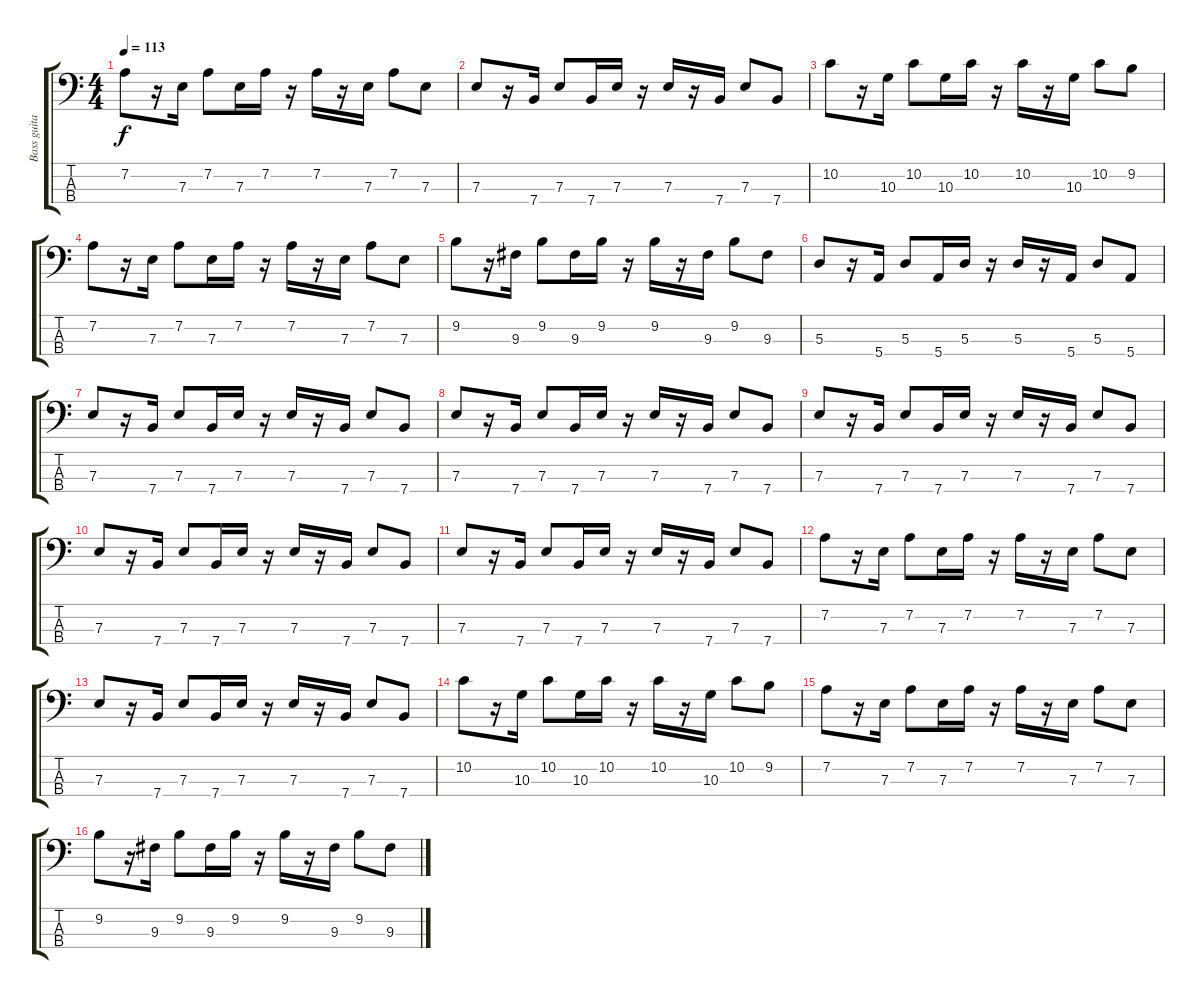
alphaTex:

\track ("Bass guitar" "Bass guita") {instrument electricbassfinger}
\staff {score tabs}
\tuning (G2 D2 A1 E1) {hide}
\ts (4 4)
\tempo 113
\clef f4
\ks c
7.2.8{dy f} r.16 7.3.16 7.2.8 7.3.16 7.2.16 r.16 7.2.16 r.16 7.3.16 7.2.8 7.3.8 |
7.3.8 r.16 7.4.16 7.3.8 7.4.16 7.3.16 r.16 7.3.16 r.16 7.4.16 7.3.8 7.4.8 |
10.2.8 r.16 10.3.16 10.2.8 10.3.16 10.2.16 r.16 10.2.16 r.16 10.3.16 10.2.8 9.2.8 |
7.2.8 r.16 7.3.16 7.2.8 7.3.16 7.2.16 r.16 7.2.16 r.16 7.3.16 7.2.8 7.3.8 |
9.2.8 r.16 9.3.16 9.2.8 9.3.16 9.2.16 r.16 9.2.16 r.16 9.3.16 9.2.8 9.3.8 |
5.3.8 r.16 5.4.16 5.3.8 5.4.16 5.3.16 r.16 5.3.16 r.16 5.4.16 5.3.8 5.4.8 |
7.3.8 r.16 7.4.16 7.3.8 7.4.16 7.3.16 r.16 7.3.16 r.16 7.4.16 7.3.8 7.4.8 |
7.3.8 r.16 7.4.16 7.3.8 7.4.16 7.3.16 r.16 7.3.16 r.16 7.4.16 7.3.8 7.4.8 |
7.3.8 r.16 7.4.16 7.3.8 7.4.16 7.3.16 r.16 7.3.16 r.16 7.4.16 7.3.8 7.4.8 |
7.3.8 r.16 7.4.16 7.3.8 7.4.16 7.3.16 r.16 7.3.16 r.16 7.4.16 7.3.8 7.4.8 |
7.3.8 r.16 7.4.16 7.3.8 7.4.16 7.3.16 r.16 7.3.16 r.16 7.4.16 7.3.8 7.4.8 |
7.2.8 r.16 7.3.16 7.2.8 7.3.16 7.2.16 r.16 7.2.16 r.16 7.3.16 7.2.8 7.3.8 |
7.3.8 r.16 7.4.16 7.3.8 7.4.16 7.3.16 r.16 7.3.16 r.16 7.4.16 7.3.8 7.4.8 |
10.2.8 r.16 10.3.16 10.2.8 10.3.16 10.2.16 r.16 10.2.16 r.16 10.3.16 10.2.8 9.2.8 |
7.2.8 r.16 7.3.16 7.2.8 7.3.16 7.2.16 r.16 7.2.16 r.16 7.3.16 7.2.8 7.3.8 |
9.2.8 r.16 9.3.16 9.2.8 9.3.16 9.2.16 r.16 9.2.16 r.16 9.3.16 9.2.8 9.3.8
